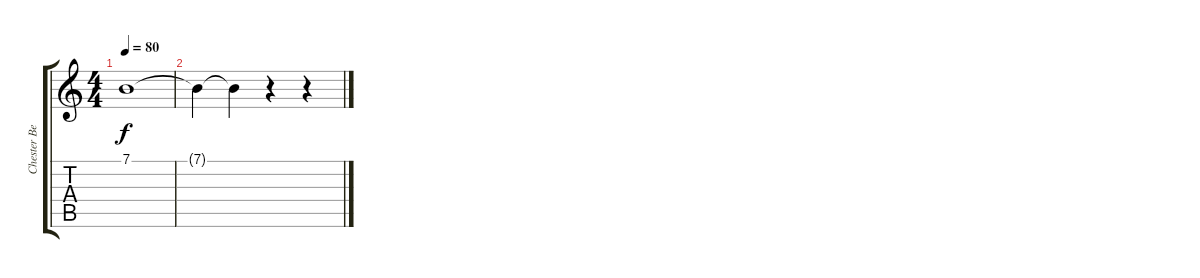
\track ("Chester Bennington (Vocals)" "Chester Be") {instrument synthvoice}
\staff {score tabs}
\tuning (E4 B3 G3 D3 A2 E2) {hide}
\ts (4 4)
\tempo 80
\clef g2
\ks c
7.1.1{dy f} |
7.1{t}.4 7.1{t}.4 r.4 r.4
